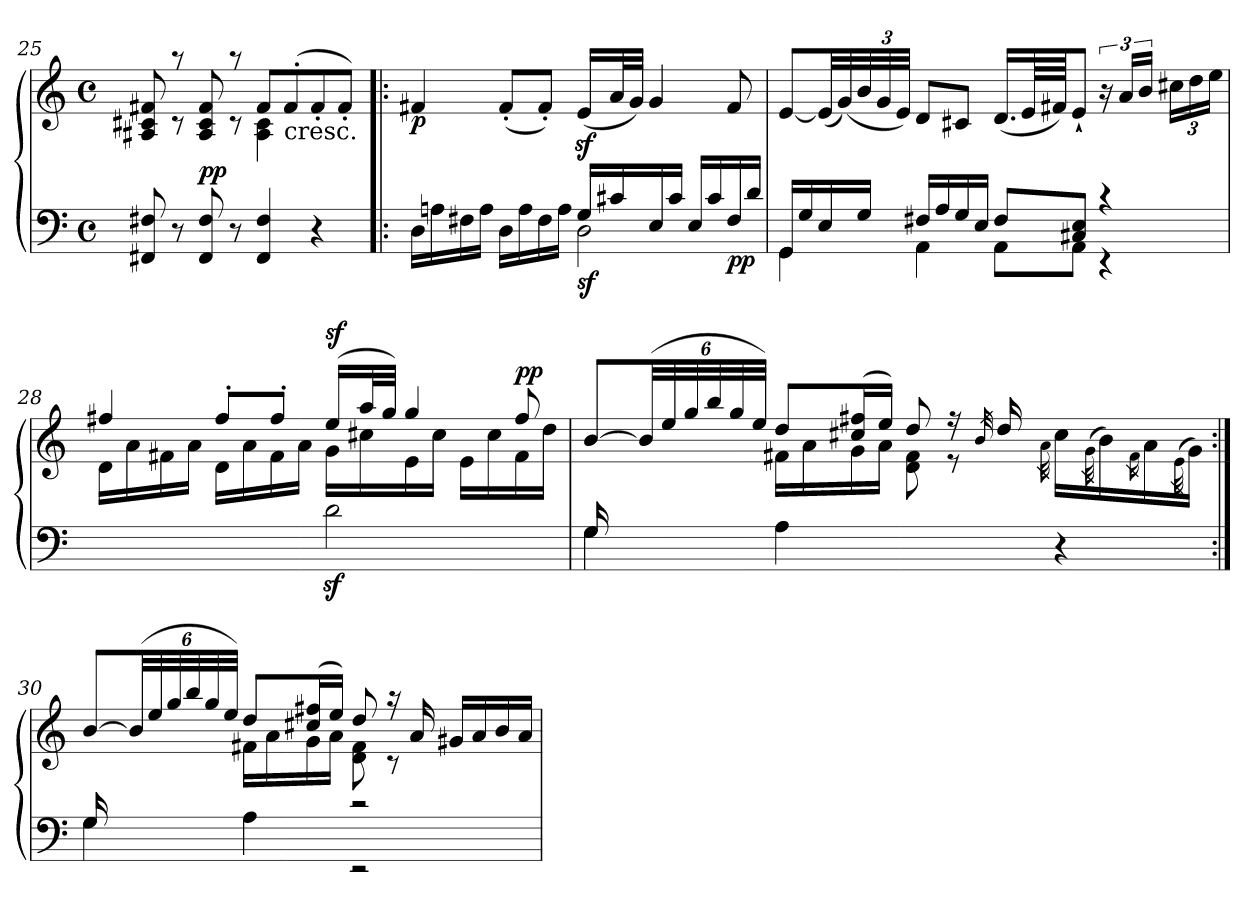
**kern	**kern	**dynam
*part1	*part1	*part1
*staff2	*staff1	*staff1/2
!!LO:LB:g=z
*clefF4	*clefG2	*
*k[]	*k[]	*
*C:	*C:	*
*M4/4	*M4/4	*
*met(c)	*met(c)	*
=25	=25	=25
*	*^	*
8FF#X/ 8F#X/	8A#X/ 8c#X/ 8f#X/	8ryy	.
8r	8raa	8rc	.
!	!	!	!LO:DY:a=2
8FF#/ 8F#/	8A#/ 8c#/ 8f#/	8ryy	pp
8r	8raa	8rc	.
4FF#/ 4F#/	8f#/L	4A#\ 4c#\	.
!	!LO:TX:b:t=cresc.	!	!
.	(>8f#'>/	.	.
4r	8f#'>/	4ryy	.
.	8f#'>/J)	.	.
*	*v	*v	*
!!LO:LB:g=z
=26!|:	=26!|:	=26!|:
*^	*	*
!	!	!	!LO:DY:b
16D\LL	2ryy	4f#X/	p
16Ani\	.	.	.
16F#X\	.	.	.
16A\JJ	.	.	.
16D\LL	.	(<8f#'</L	.
16A\	.	.	.
16F#\	.	8f#'</J)	.
16A\JJ	.	.	.
!	!	!	!LO:DY:b=2
16G/LL	2D\	(<16ez</LL	sf
16c#X/	.	32a/L	.
.	.	32g/JJJ)	.
16E/	.	4g/	.
16c#/JJ	.	.	.
16E/LL	.	.	.
16c#/	.	.	.
!	!	!	!LO:DY:b=2
!	!	!	!LO:DY:n=1:b
16F#/	.	8f#/	p p
16d/JJ	.	.	.
=27	=27	=27	=27
16GG/LL	4GG\	[8e/L	.
16G/	.	.	.
16E/	.	(<32e/LL]	.
.	.	(<32g/)	.
*	*	*Xbrackettup	*
16G/JJ	.	48b/	.
.	.	48g/	.
.	.	48e/JJJ)	.
16F#X/LL	4AA\	8d/L	.
16A/	.	.	.
16G/	.	8c#X/J	.
16E/JJ	.	.	.
8F#/L	8AA\L	(<16.d/LL	.
.	.	64e/LL	.
.	.	64f#X/JJJ)	.
8C#X/ 8E/J	8AA\J	8e`</J	.
*	*	*brackettup	*
4rc	4rEE	24r	.
.	.	24a/LL	.
.	.	24b/JJ	.
*	*	*Xbrackettup	*
.	.	24cc#X\LL	.
.	.	24dd\	.
.	.	24ee\JJ	.
*v	*v	*	*
!!LO:PB:g=z
=28	=28	=28
*	*^	*
2ryy	4ff#X/	16d\LL	.
.	.	16a\	.
.	.	16f#X\	.
.	.	16a\JJ	.
.	8ff#'>/L	16d\LL	.
.	.	16a\	.
.	8ff#'>/J	16f#\	.
.	.	16a\JJ	.
!	!	!	!LO:DY:a
2dz>\	(>16ee/LL	16g\LL	sf
.	32aa/L	16cc#X\	.
.	32gg/JJJ)	.	.
.	4gg/	16e\	.
.	.	16cc#\JJ	.
.	.	16e\LL	.
.	.	16cc#\	.
!	!	!	!LO:DY:a
!	!	!	!LO:DY:n=1:b
.	8ff#/	16f#\	p p
.	.	16dd\JJ	.
=29	=29	=29	=29
*^	*	*	*
16G/LL	4G\	[>8b/L	16ryy	.
2...ryy	.	.	16g\	.
.	.	(>48b/LL]	16e\	.
.	.	48ee/	.	.
.	.	48gg/	.	.
.	.	48bb/	16g\JJ	.
.	.	48gg/	.	.
.	.	48ee/JJJ)	.	.
.	4A\	8dd/L	16f#X\LL	.
.	.	.	16a\	.
.	.	(>16cc#X/ 16ff#X/L	16g\	.
.	.	16ee/JJ)	16a\JJ	.
.	4ryy	8dd/	8d\ 8f#\	.
.	.	16r	8r	.
.	.	32qb/	.	.
.	.	16dd/	.	.
.	.	.	32qa\	.
.	4r	4ryy	16cc#\LL	.
.	.	.	(<32qg\	.
.	.	.	16b\)	.
.	.	.	16qf#i\	.
.	.	.	16a\	.
.	.	.	(<32qe\	.
.	.	.	16g\JJ)	.
!!LO:LB:g=z	!!
=30:|!	=30:|!	=30:|!	=30:|!	=30:|!
*	*^	*	*	*
16G/LL	4G\	2ryy	[>8b/L	16ryy	.
2...ryy	.	.	.	16g\	.
.	.	.	(>48b/LL]	16e\	.
.	.	.	48ee/	.	.
.	.	.	48gg/	.	.
.	.	.	48bb/	16g\JJ	.
.	.	.	48gg/	.	.
.	.	.	48ee/JJJ)	.	.
.	4A\	.	8dd/L	16f#X\LL	.
.	.	.	.	16a\	.
.	.	.	(>16cc#X/ 16ff#X/L	16g\	.
.	.	.	16ee/JJ)	16a\JJ	.
.	2rc	2rEE	8dd/	8d\ 8f#\	.
.	.	.	16raa	8rc	.
.	.	.	16a/	.	.
.	.	.	16g#X/LL	4ryy	.
.	.	.	16a/	.	.
.	.	.	16b/	.	.
.	.	.	16a/JJ	.	.
*v	*v	*v	*	*	*
*	*v	*v	*
=	=	=
*-	*-	*-
